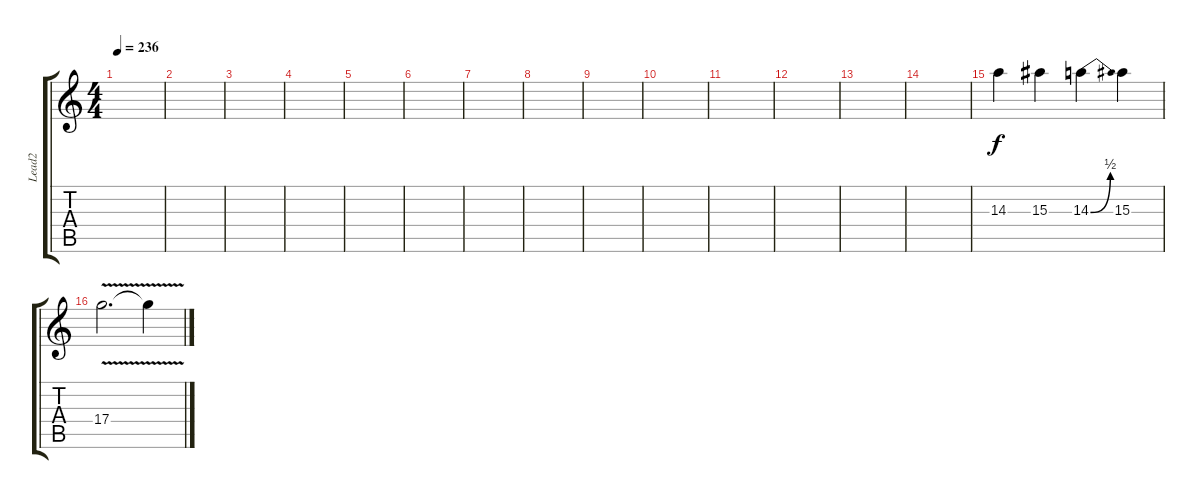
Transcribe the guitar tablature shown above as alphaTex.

\track ("Lead2" "Lead2") {instrument distortionguitar}
\staff {score tabs}
\tuning (E4 B3 G3 D3 A2 E2) {hide}
\ts (4 4)
\tempo 236
\clef g2
\ks c
|
|
|
|
|
|
|
|
|
|
|
|
|
|
14.3.4 15.3.4 14.3{be (bend 0 0 60 2)}.4 15.3.4 |
17.4{v}.2{d} 17.4{t}.4
